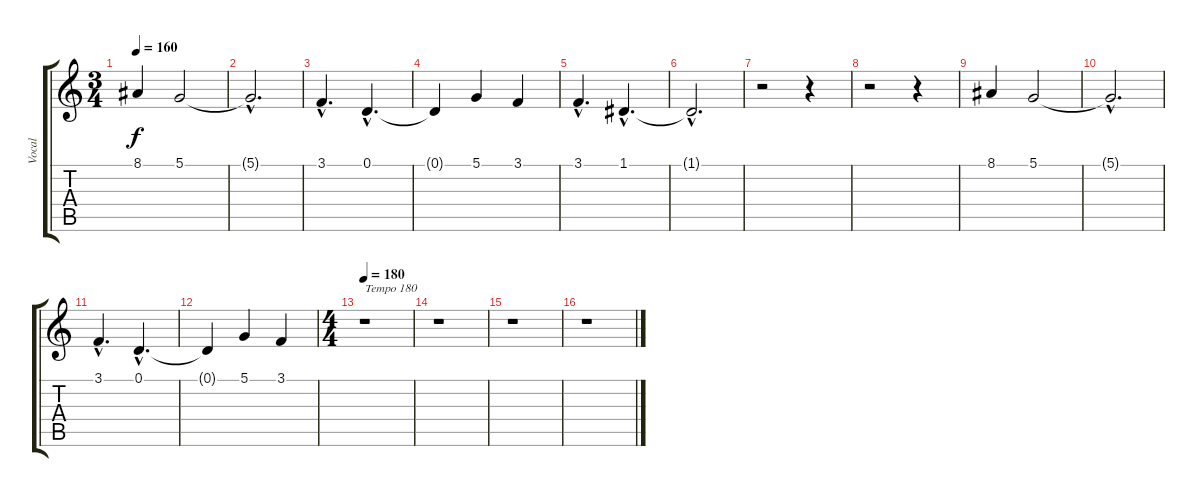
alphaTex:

\track ("Vocal" "Vocal") {instrument stringensemble1}
\staff {score tabs}
\tuning (D4 A3 F3 C3 G2 C2) {hide}
\ts (3 4)
\tempo 160
\clef g2
\ks c
8.1.4{dy f volume 6} 5.1.2 |
5.1{hac t}.2{d} |
3.1{hac}.4{d} 0.1{hac}.4{d} |
0.1{t}.4 5.1.4 3.1.4 |
3.1{hac}.4{d} 1.1{hac}.4{d} |
1.1{hac t}.2{d} |
r.2 r.4 |
r.2 r.4 |
8.1.4 5.1.2 |
5.1{hac t}.2{d} |
3.1{hac}.4{d} 0.1{hac}.4{d} |
0.1{t}.4 5.1.4 3.1.4 |
\ts (4 4)
\tempo 180
r.1{txt "Tempo 180"} |
r.1 |
r.1 |
r.1
